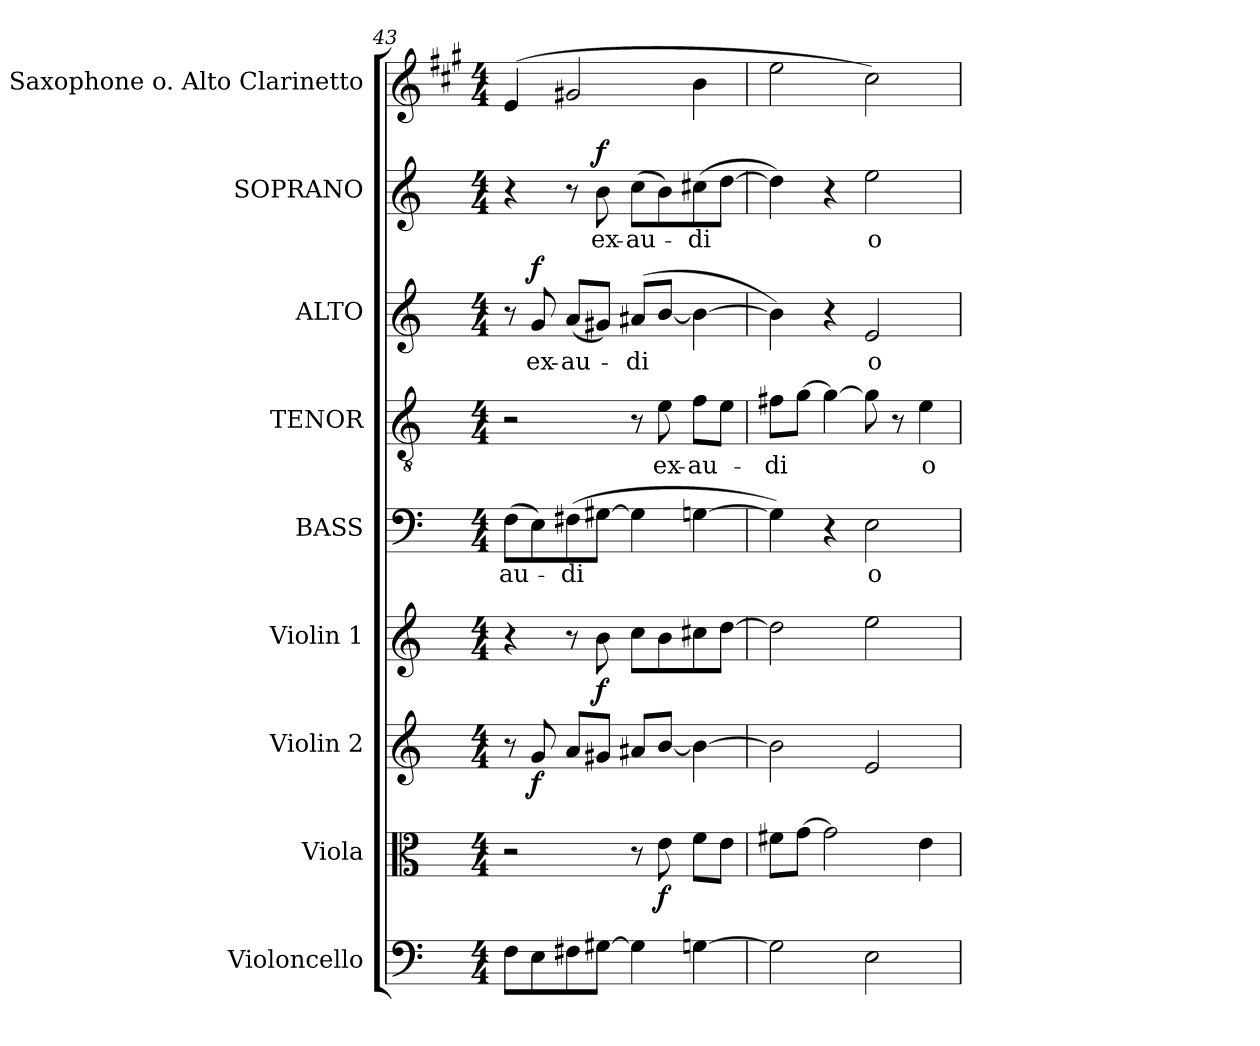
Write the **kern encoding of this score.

**kern	**kern	**dynam	**kern	**dynam	**kern	**dynam	**kern	**text	**kern	**text	**kern	**text	**dynam	**kern	**text	**dynam	**kern
*part9	*part8	*part8	*part7	*part7	*part6	*part6	*part5	*part5	*part4	*part4	*part3	*part3	*part3	*part2	*part2	*part2	*part1
*staff9	*staff8	*staff8	*staff7	*staff7	*staff6	*staff6	*staff5	*staff5	*staff4	*staff4	*staff3	*staff3	*staff3	*staff2	*staff2	*staff2	*staff1
*I"Violoncello	*I"Viola	*	*I"Violin 2	*	*I"Violin 1	*	*I"BASS	*	*I"TENOR	*	*I"ALTO	*	*	*I"SOPRANO	*	*	*I"Alto Saxophone o. Alto Clarinetto
*I'Vc.	*I'Vla.	*	*I'Vln. 2	*	*I'Vln. 1	*	*I'B.	*	*I'T.	*	*I'A.	*	*	*I'S.	*	*	*I'Alto Sax. o. Alto Clar.
!!LO:LB:g=z
*clefF4	*clefC3	*	*clefG2	*	*clefG2	*	*clefF4	*	*clefGv2	*	*clefG2	*	*	*clefG2	*	*	*clefG2
*	*	*	*	*	*	*	*	*	*ITrd7c12	*	*	*	*	*	*	*	*ITrd5c9
*k[]	*k[]	*	*k[]	*	*k[]	*	*k[]	*	*k[]	*	*k[]	*	*	*k[]	*	*	*k[]
*C:	*C:	*	*C:	*	*C:	*	*C:	*	*C:	*	*C:	*	*	*C:	*	*	*C:
*M4/4	*M4/4	*	*M4/4	*	*M4/4	*	*M4/4	*	*M4/4	*	*M4/4	*	*	*M4/4	*	*	*M4/4
=43	=43	=43	=43	=43	=43	=43	=43	=43	=43	=43	=43	=43	=43	=43	=43	=43	=43
!	!	!	!	!	!	!	!	!LO:LY:b:color=#000000	!	!	!	!	!	!	!	!	!
8Fi\L	2r	.	8r	.	4r	.	(8Fi\L	-au-	2r	.	8r	.	.	4r	.	.	(4Gi/
!	!	!	!	!	!	!	!	!	!	!	!	!LO:LY:b:color=#000000	!	!	!	!	!
8Ei\	.	.	8gi/	f	.	.	8Ei\)	.	.	.	8gi/	ex-	f	.	.	.	.
!	!	!	!	!	!	!	!	!LO:LY:b:color=#000000	!	!	!	!	!	!	!	!	!
!	!	!	!	!	!	!	!	!	!	!	!	!LO:LY:b:color=#000000	!	!	!	!	!
8F#Xi\	.	.	8ai/L	.	8r	.	(8F#Xi\	-di	.	.	(8ai/L	-au-	.	8r	.	.	2Bni/
!	!	!	!	!	!	!	!	!	!	!	!	!	!	!	!LO:LY:b:color=#000000	!	!
[>8G#Xi\J	.	.	8g#Xi/J	.	8bi\	f	[>8G#Xi\J	.	.	.	8g#Xi/J)	.	.	8bi\	ex-	f	.
!	!	!	!	!	!	!	!	!	!	!	!	!LO:LY:b:color=#000000	!	!	!	!	!
!	!	!	!	!	!	!	!	!	!	!	!	!	!	!	!LO:LY:b:color=#000000	!	!
4G#i\]	8r	.	8a#Xi/L	.	8cci\L	.	4G#i\]	.	8r	.	(8a#Xi/L	-di	.	(8cci\L	-au-	.	.
!	!	!	!	!	!	!	!	!	!	!LO:LY:b:color=#000000	!	!	!	!	!	!	!
.	8ei\	f	[<8bi/J	.	8bi\	.	.	.	8Ei\	ex-	[<8bi/J	.	.	8bi\)	.	.	.
!	!	!	!	!	!	!	!	!	!	!LO:LY:b:color=#000000	!	!	!	!	!	!	!
!	!	!	!	!	!	!	!	!	!	!	!	!	!	!	!LO:LY:b:color=#000000	!	!
[>4Gni\	8fi\L	.	4bi\_<	.	8cc#Xi\	.	[>4Gni\	.	8Fi\L	-au-	4bi\_<	.	.	(8cc#Xi\	-di	.	4di\
.	8ei\J	.	.	.	[>8ddi\J	.	.	.	8Ei\J	.	.	.	.	[>8ddi\J	.	.	.
=44	=44	=44	=44	=44	=44	=44	=44	=44	=44	=44	=44	=44	=44	=44	=44	=44	=44
!	!	!	!	!	!	!	!	!	!	!LO:LY:b:color=#000000	!	!	!	!	!	!	!
2Gi\]	8f#Xi\L	.	2bi\]	.	2ddi\]	.	4Gi\])	.	8F#Xi\L	-di	4bi\])	.	.	4ddi\])	.	.	2gi\
.	[>8gi\J	.	.	.	.	.	.	.	[>8Gi\J	.	.	.	.	.	.	.	.
.	2gi\]	.	.	.	.	.	4r	.	4Gi\_>	.	4r	.	.	4r	.	.	.
!	!	!	!	!	!	!	!	!LO:LY:b:color=#000000	!	!	!	!	!	!	!	!	!
!	!	!	!	!	!	!	!	!	!	!	!	!LO:LY:b:color=#000000	!	!	!	!	!
!	!	!	!	!	!	!	!	!	!	!	!	!	!	!	!LO:LY:b:color=#000000	!	!
2Ei\	.	.	2ei/	.	2eei\	.	2Ei\	o-	8Gi\]	.	2ei/	o-	.	2eei\	o-	.	2ei\)
.	.	.	.	.	.	.	.	.	8r	.	.	.	.	.	.	.	.
!	!	!	!	!	!	!	!	!	!	!LO:LY:b:color=#000000	!	!	!	!	!	!	!
.	4ei\	.	.	.	.	.	.	.	4Ei\	o-	.	.	.	.	.	.	.
=	=	=	=	=	=	=	=	=	=	=	=	=	=	=	=	=	=
*-	*-	*-	*-	*-	*-	*-	*-	*-	*-	*-	*-	*-	*-	*-	*-	*-	*-
